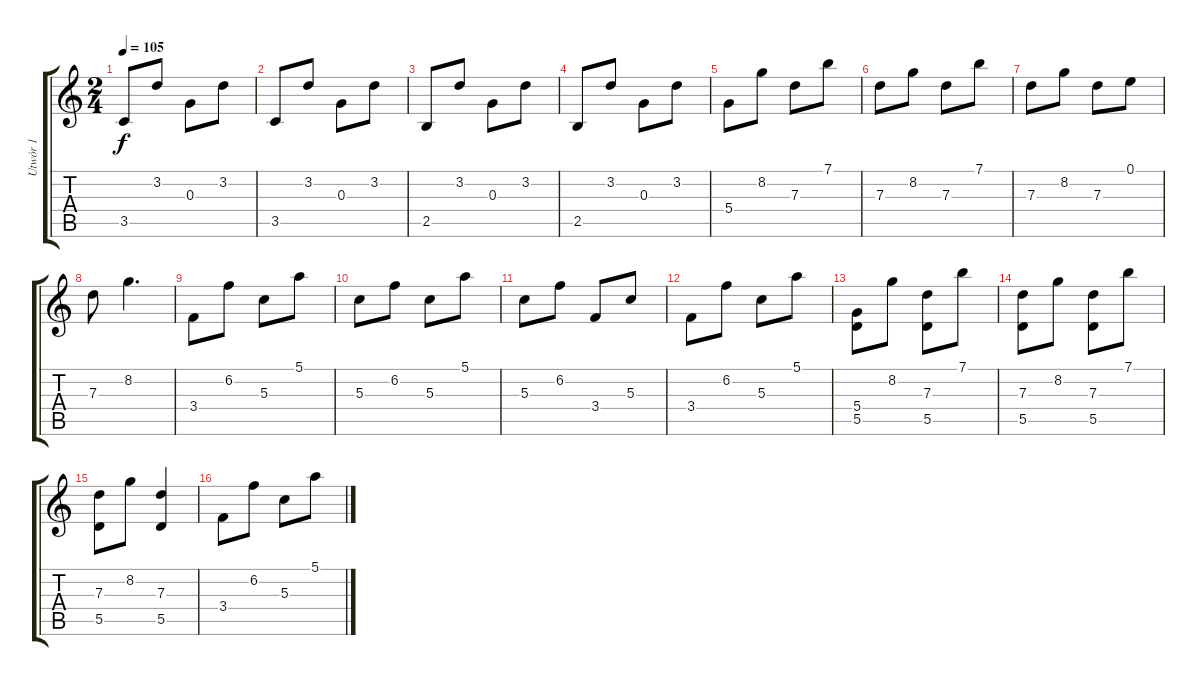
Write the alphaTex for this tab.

\track ("Utwór 1" "Utwór 1") {instrument acousticguitarnylon}
\staff {score tabs}
\tuning (E4 B3 G3 D3 A2 E2) {hide}
\ts (2 4)
\tempo 105
\clef g2
\ks c
3.5.8{dy f} 3.2.8 0.3.8 3.2.8 |
3.5.8 3.2.8 0.3.8 3.2.8 |
2.5.8 3.2.8 0.3.8 3.2.8 |
2.5.8 3.2.8 0.3.8 3.2.8 |
5.4.8 8.2.8 7.3.8 7.1.8 |
7.3.8 8.2.8 7.3.8 7.1.8 |
7.3.8 8.2.8 7.3.8 0.1.8 |
7.3.8 8.2.4{d} |
3.4.8 6.2.8 5.3.8 5.1.8 |
5.3.8 6.2.8 5.3.8 5.1.8 |
5.3.8 6.2.8 3.4.8 5.3.8 |
3.4.8 6.2.8 5.3.8 5.1.8 |
(5.4 5.5).8 8.2.8 (7.3 5.5).8 7.1.8 |
(7.3 5.5).8 8.2.8 (7.3 5.5).8 7.1.8 |
(7.3 5.5).8 8.2.8 (7.3 5.5).4 |
3.4.8 6.2.8 5.3.8 5.1.8
